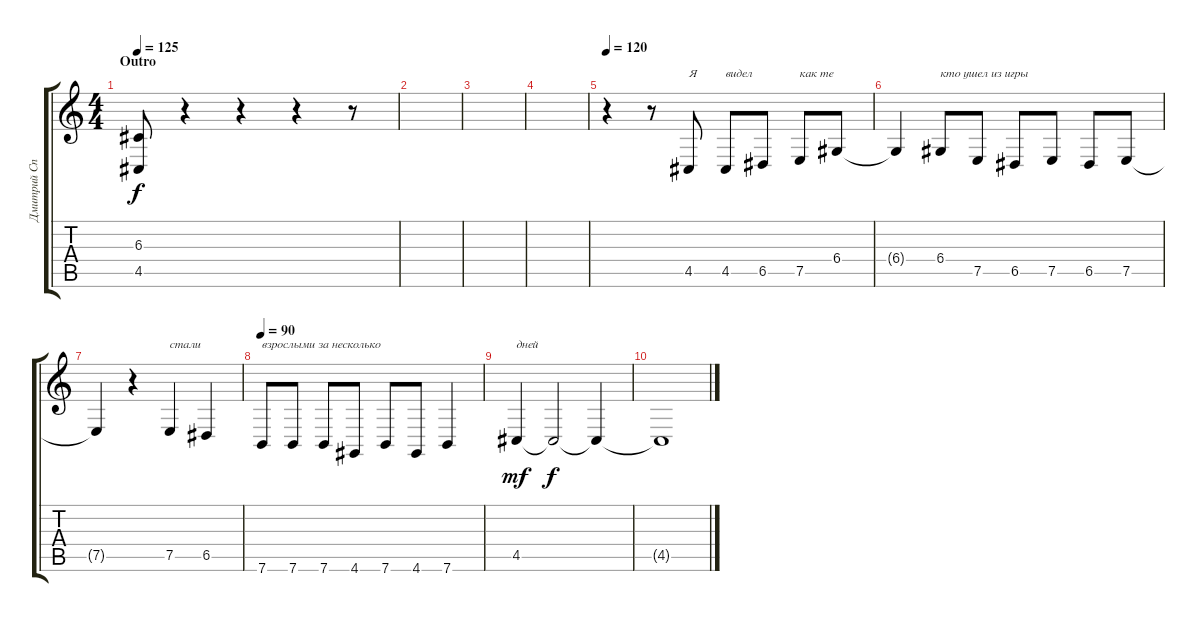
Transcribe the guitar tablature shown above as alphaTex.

\track ("Дмитрий Спирин (Vocal)" "Дмитрий Сп") {instrument cello}
\staff {score tabs}
\tuning (E4 B3 G3 D3 A2 E2) {hide}
\ts (4 4)
\section ("" "Outro")
\tempo 125
\clef g2
\ks c
(6.3{t} 4.5{t}).8{dy f} r.4 r.4 r.4 r.8 |
|
|
|
\tempo 120
r.4 r.8 4.5.8{txt "Я"} 4.5.8{txt "видел"} 6.5.8 7.5.8{txt "как те"} 6.4.8 |
6.4{t}.4 6.4.8{txt "кто ушел из игры"} 7.5.8 6.5.8 7.5.8 6.5.8 7.5.8 |
7.5{t}.4 r.4 7.5.4{txt "стали"} 6.5.4 |
\tempo 90
7.6.8{txt "взрослыми за несколько"} 7.6.8 7.6.8 4.6.8 7.6.8 4.6.8 7.6.4 |
4.5.4{txt "дней" dy mf} 4.5{t}.2{dy f volume 0} 4.5{t}.4 |
4.5{t}.1
